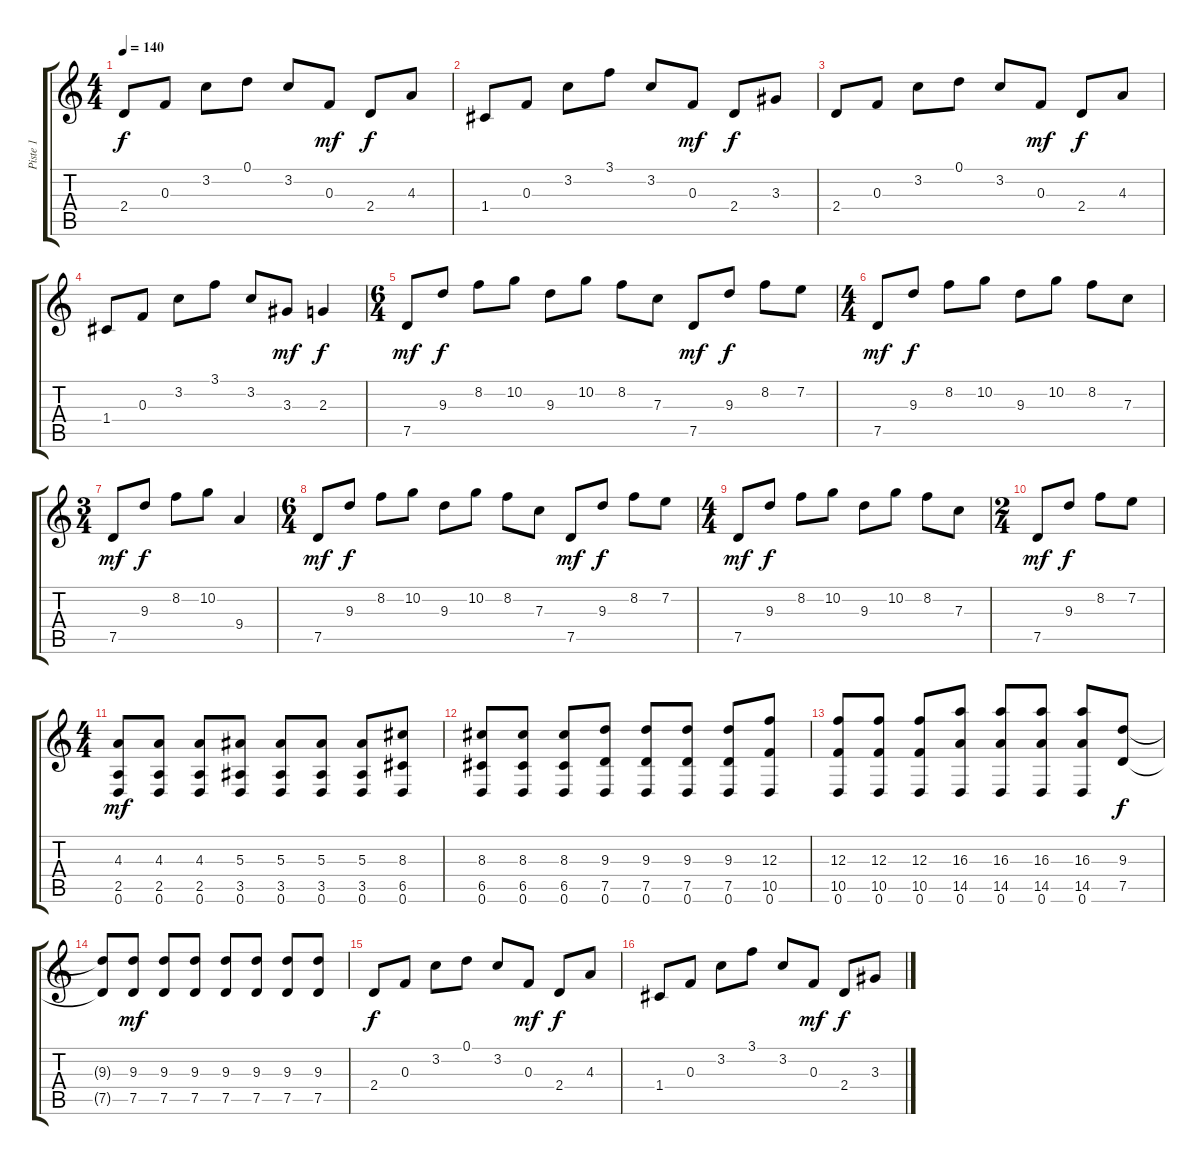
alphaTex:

\track ("Piste 1" "Piste 1") {instrument distortionguitar}
\staff {score tabs}
\tuning (D4 A3 F3 C3 G2 D2) {hide}
\ts (4 4)
\tempo 140
\clef g2
\ks c
2.4.8{dy f} 0.3.8 3.2.8 0.1.8 3.2.8 0.3.8{dy mf} 2.4.8{dy f} 4.3.8 |
1.4.8 0.3.8 3.2.8 3.1.8 3.2.8 0.3.8{dy mf} 2.4.8{dy f} 3.3.8 |
2.4.8 0.3.8 3.2.8 0.1.8 3.2.8 0.3.8{dy mf} 2.4.8{dy f} 4.3.8 |
1.4.8 0.3.8 3.2.8 3.1.8 3.2.8 3.3.8{dy mf} 2.3.4{dy f} |
\ts (6 4)
7.5.8{dy mf} 9.3.8{dy f} 8.2.8 10.2.8 9.3.8 10.2.8 8.2.8 7.3.8 7.5.8{dy mf} 9.3.8{dy f} 8.2.8 7.2.8 |
\ts (4 4)
7.5.8{dy mf} 9.3.8{dy f} 8.2.8 10.2.8 9.3.8 10.2.8 8.2.8 7.3.8 |
\ts (3 4)
7.5.8{dy mf} 9.3.8{dy f} 8.2.8 10.2.8 9.4.4 |
\ts (6 4)
7.5.8{dy mf} 9.3.8{dy f} 8.2.8 10.2.8 9.3.8 10.2.8 8.2.8 7.3.8 7.5.8{dy mf} 9.3.8{dy f} 8.2.8 7.2.8 |
\ts (4 4)
7.5.8{dy mf} 9.3.8{dy f} 8.2.8 10.2.8 9.3.8 10.2.8 8.2.8 7.3.8 |
\ts (2 4)
7.5.8{dy mf} 9.3.8{dy f} 8.2.8 7.2.8 |
\ts (4 4)
(4.3 2.5 0.6).8{dy mf} (4.3 2.5 0.6).8 (4.3 2.5 0.6).8 (5.3 3.5 0.6).8 (5.3 3.5 0.6).8 (5.3 3.5 0.6).8 (5.3 3.5 0.6).8 (8.3 6.5 0.6).8 |
(8.3 6.5 0.6).8 (8.3 6.5 0.6).8 (8.3 6.5 0.6).8 (9.3 7.5 0.6).8 (9.3 7.5 0.6).8 (9.3 7.5 0.6).8 (9.3 7.5 0.6).8 (12.3 10.5 0.6).8 |
(12.3 10.5 0.6).8 (12.3 10.5 0.6).8 (12.3 10.5 0.6).8 (16.3 14.5 0.6).8 (16.3 14.5 0.6).8 (16.3 14.5 0.6).8 (16.3 14.5 0.6).8 (9.3 7.5).8{dy f} |
(9.3{t} 7.5{t}).8 (9.3 7.5).8{dy mf} (9.3 7.5).8 (9.3 7.5).8 (9.3 7.5).8 (9.3 7.5).8 (9.3 7.5).8 (9.3 7.5).8 |
2.4.8{dy f} 0.3.8 3.2.8 0.1.8 3.2.8 0.3.8{dy mf} 2.4.8{dy f} 4.3.8 |
1.4.8 0.3.8 3.2.8 3.1.8 3.2.8 0.3.8{dy mf} 2.4.8{dy f} 3.3.8
